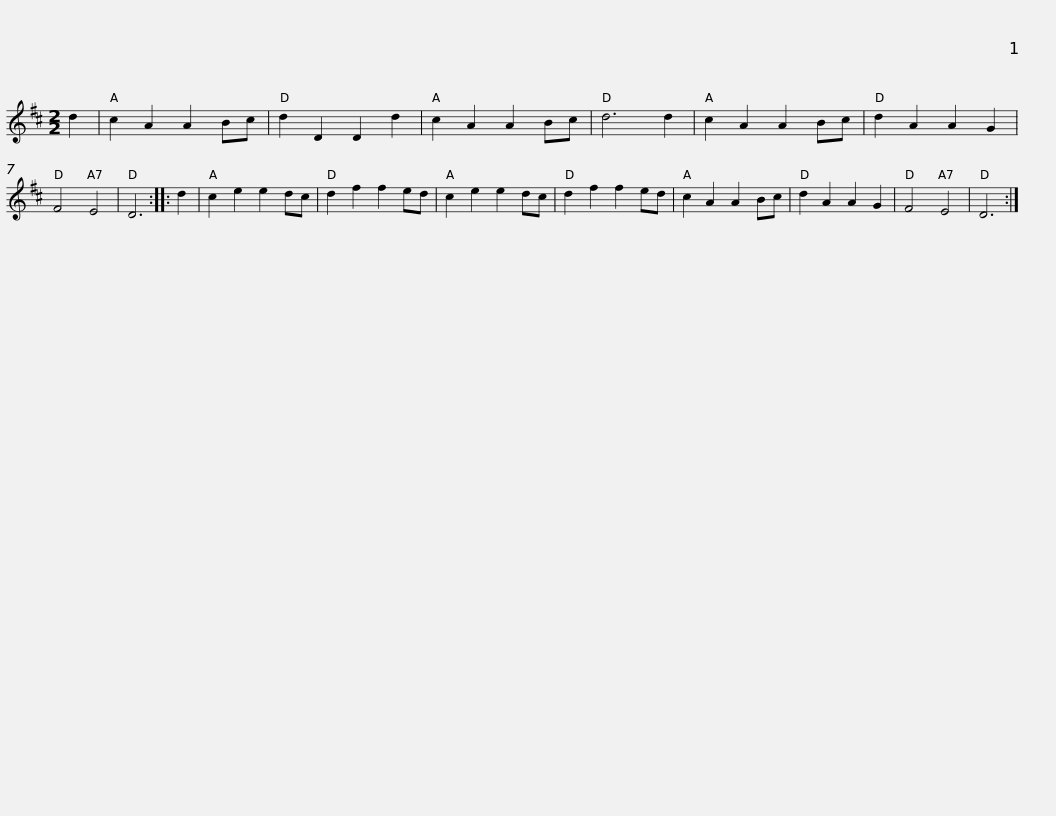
X:1
L:1/8
M:2/2
I:linebreak $
K:D
V:1 treble
V:1
 d2 | c2 A2 A2 Bc | d2 D2 D2 d2 | c2 A2 A2 Bc | d6 d2 | %5
 c2 A2 A2 Bc | d2 A2 A2 G2 | F4 E4 | D6 :: d2 | %10
 c2 e2 e2 dc |$ d2 f2 f2 ed | c2 e2 e2 dc | d2 f2 f2 ed | c2 A2 A2 Bc | %15
 d2 A2 A2 G2 | F4 E4 | D6 :| %18
